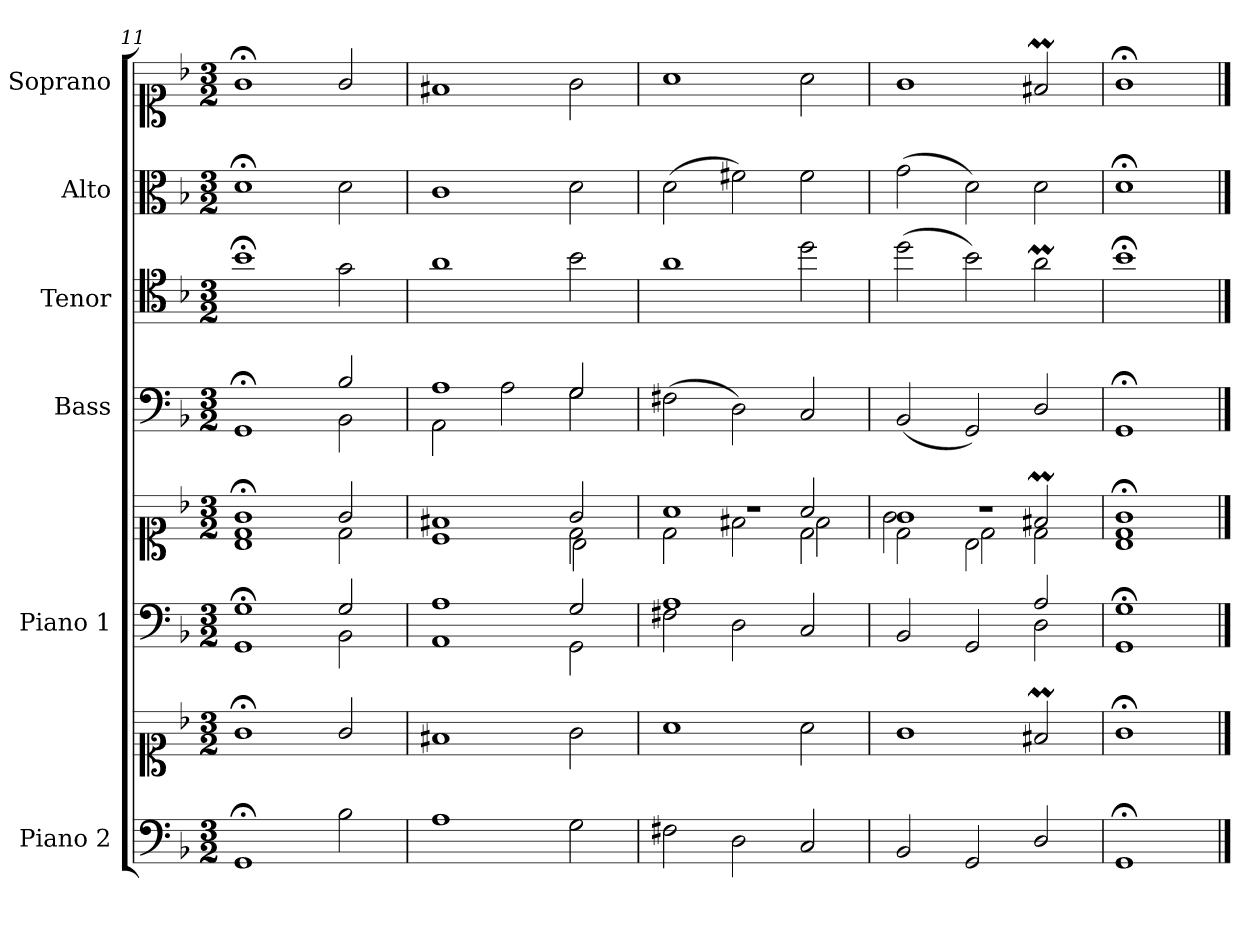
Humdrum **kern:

**kern	**kern	**kern	**kern	**kern	**kern	**kern	**kern
*part6	*part6	*part5	*part5	*part4	*part3	*part2	*part1
*staff8	*staff7	*staff6	*staff5	*staff4	*staff3	*staff2	*staff1
*I"Piano 2	*	*I"Piano 1	*	*I"Bass	*I"Tenor	*I"Alto	*I"Soprano
*I'Pno 2	*	*I'Pno 1	*	*I'B.	*I'T.	*I'A.	*I'S.
*clefF4	*clefC1	*clefF4	*clefC1	*clefF4	*clefC4	*clefC3	*clefC1
*	*	*	*	*	*ITrd7c12	*	*
*k[b-]	*k[b-]	*k[b-]	*k[b-]	*k[b-]	*k[b-]	*k[b-]	*k[b-]
*F:	*F:	*F:	*F:	*F:	*F:	*F:	*F:
*M3/2	*M3/2	*M3/2	*M3/2	*M3/2	*M3/2	*M3/2	*M3/2
=11	=11	=11	=11	=11	=11	=11	=11
*	*	*^	*^	*^	*	*	*
*	*	*	*	*	*^	*	*	*	*	*
1GG;/	1g;</	1G;/	1GG\	1g;</	1d\	1B-\	1GG;</	1ryy	1B-;<\	1d;<\	1g;</
2B-\	2g/	2G/	2BB-\	2g/	2d\	2ryy	2B-/	2BB-\	2G\	2d\	2g/
=12	=12	=12	=12	=12	=12	=12	=12	=12	=12	=12	=12
1A\	1f#X/	1A/	1AA\	1f#X/	1c\	1ryy	1A/	2AA\	1A\	1c\	1f#X/
.	.	.	.	.	.	.	.	2A\	.	.	.
2G\	2g\	2G/	2GG\	2g/	2d\	2B-\	2G/	2G\	2B-\	2d\	2g\
=13	=13	=13	=13	=13	=13	=13	=13	=13	=13	=13	=13
*	*	*	*	*	*	*^	*	*	*	*	*
!	!	!	!	!	!	!	!LO:N:vis=1	!	!	!	!	!
*	*	*	*	*	*	*	*	*v	*v	*	*	*
2F#X\	1a\	1A/	2F#X\	1a/	1ryy	2d\	1.r	(2F#X\	1A\	(2d\	1a\
2D\	.	.	2D\	.	.	2f#X\	.	2D\)	.	2f#X\)	.
2C/	2a\	2ryy	2C/	2a/	2d\	2f#\	.	2C/	2d\	2f#\	2a\
=14	=14	=14	=14	=14	=14	=14	=14	=14	=14	=14	=14
!	!	!	!	!	!	!	!LO:N:vis=1	!	!	!	!
2BB-/	1g\	1ryy	2BB-/	1g/	2d\	2g\	1.r	(2BB-/	(2d\	(2g\	1g\
2GG/	.	.	2GG/	.	2B-\	2d\	.	2GG/)	2B-\)	2d\)	.
2D/	2f#Xm/	2A/	2D\	2f#Xm/	2ryy	2d\	.	2D/	2Am\	2d\	2f#Xm/
*	*	*	*	*	*	*v	*v	*	*	*	*
=15	=15	=15	=15	=15	=15	=15	=15	=15	=15	=15
1GG;/	1g;</	1G;/	1GG\	1g;</	1d\	1B-\	1GG;</	1B-;<\	1d;<\	1g;</
*	*	*v	*v	*	*	*	*	*	*	*
*	*	*	*v	*v	*v	*	*	*	*
==	==	==	==	==	==	==	==
*-	*-	*-	*-	*-	*-	*-	*-
